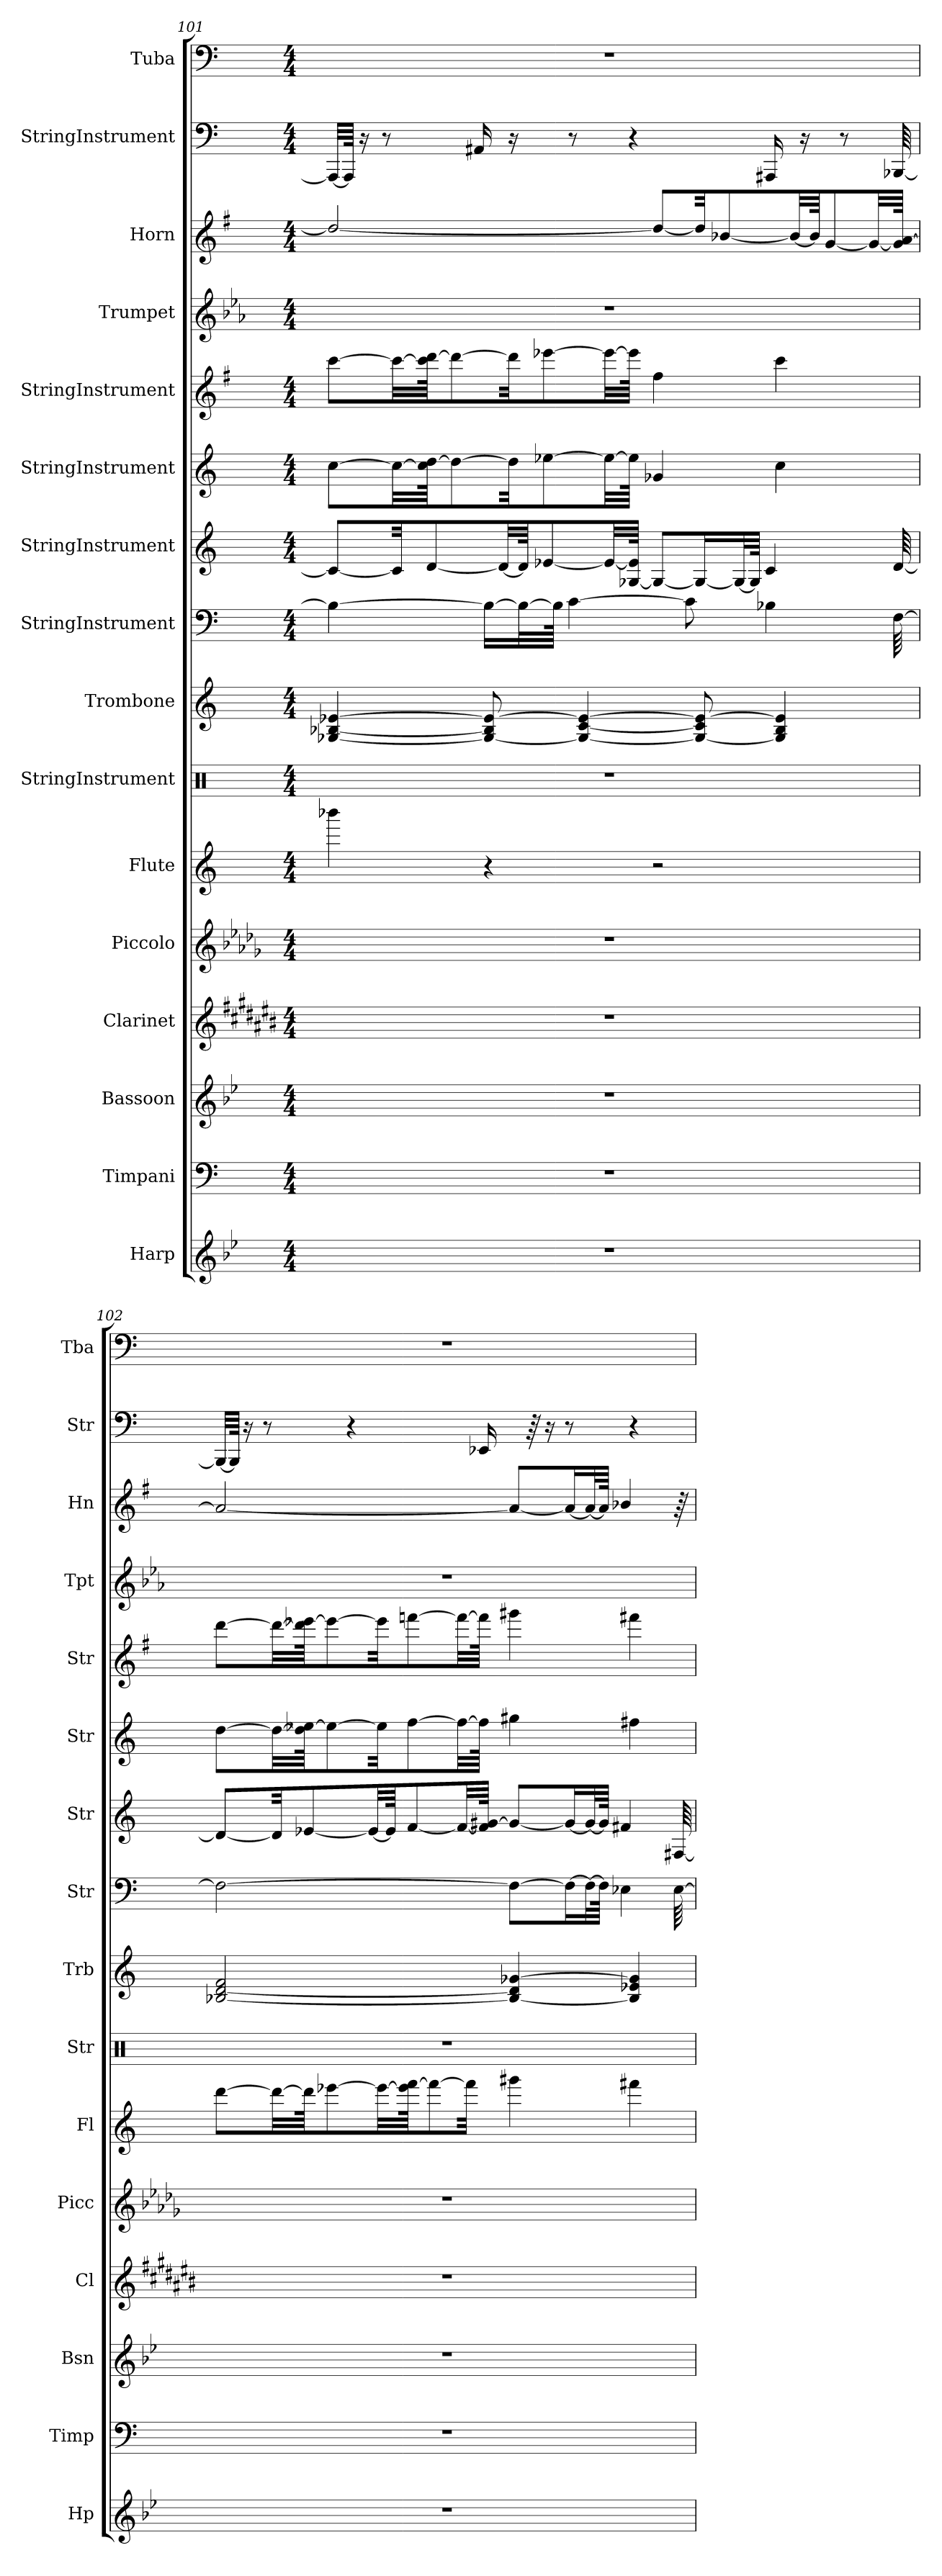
**kern	**kern	**kern	**kern	**kern	**kern	**kern	**kern	**kern	**kern	**kern	**kern	**kern	**kern	**kern	**kern
*part16	*part15	*part14	*part13	*part12	*part11	*part10	*part9	*part8	*part7	*part6	*part5	*part4	*part3	*part2	*part1
*staff16	*staff15	*staff14	*staff13	*staff12	*staff11	*staff10	*staff9	*staff8	*staff7	*staff6	*staff5	*staff4	*staff3	*staff2	*staff1
*I"Harp	*I"Timpani	*I"Bassoon	*I"Clarinet	*I"Piccolo	*I"Flute	*I"StringInstrument	*I"Trombone	*I"StringInstrument	*I"StringInstrument	*I"StringInstrument	*I"StringInstrument	*I"Trumpet	*I"Horn	*I"StringInstrument	*I"Tuba
*I'Hp	*I'Timp	*I'Bsn	*I'Cl	*I'Picc	*I'Fl	*I'Str	*I'Trb	*I'Str	*I'Str	*I'Str	*I'Str	*I'Tpt	*I'Hn	*I'Str	*I'Tba
!!LO:PB:g=z
*clefG2	*clefF4	*clefG2	*clefG2	*clefG2	*clefG2	*clefX	*clefG2	*clefF4	*clefG2	*clefG2	*clefG2	*clefG2	*clefG2	*clefF4	*clefF4
*	*	*	*ITrd1c2	*ITrd-7c-12	*	*	*	*	*	*	*	*ITrd1c2	*ITrd4c7	*	*
*k[b-e-]	*k[]	*k[b-e-]	*k[f#c#g#d#a#]	*k[b-e-a-d-g-]	*k[]	*k[]	*k[]	*k[]	*k[]	*k[]	*k[f#]	*k[b-e-a-d-g-]	*k[]	*k[]	*k[]
*M4/4	*M4/4	*M4/4	*M4/4	*M4/4	*M4/4	*M4/4	*M4/4	*M4/4	*M4/4	*M4/4	*M4/4	*M4/4	*M4/4	*M4/4	*M4/4
*MM117	*MM117	*MM117	*MM117	*MM117	*MM117	*MM117	*MM117	*MM117	*MM117	*MM117	*MM117	*MM117	*MM117	*MM117	*MM117
=101	=101	=101	=101	=101	=101	=101	=101	=101	=101	=101	=101	=101	=101	=101	=101
1r	1r	1r	1r	1r	4bbb-X\	1r	[4G-X/ [4B-X/ [4e-X/	4B-\_	8c/L_	[8cc\L	[8ccc\L	1r	2g-/_	32AAA#/LLL_	1r
.	.	.	.	.	.	.	.	.	.	.	.	.	.	64AAA#/JJJk]	.
.	.	.	.	.	.	.	.	.	.	.	.	.	.	16r	.
.	.	.	.	.	.	.	.	.	.	.	.	.	.	8r	.
.	.	.	.	.	.	.	.	.	32c/KK]	32cc\LL_	32ccc\LL_	.	.	.	.
.	.	.	.	.	.	.	.	.	[8d/	64cc\] [64dd\JJK	64ccc\] [64ddd\JJK	.	.	.	.
.	.	.	.	.	.	.	.	.	.	8dd\_	8ddd\_	.	.	.	.
.	.	.	.	.	.	.	.	.	.	.	.	.	.	16AA#X/	.
.	.	.	.	.	4r	.	8G-/_ 8B-/] 8e-/_	16B-\LL_	.	.	.	.	.	.	.
.	.	.	.	.	.	.	.	.	32d/LL_	.	.	.	.	.	.
.	.	.	.	.	.	.	.	.	.	32dd\KK]	32ddd\KK]	.	.	16r	.
.	.	.	.	.	.	.	.	32B-\L_	64d/JJK]	.	.	.	.	.	.
.	.	.	.	.	.	.	.	.	[8e-X/	[8ee-X\	[8eee-X\	.	.	.	.
.	.	.	.	.	.	.	.	64B-\JJJk]	.	.	.	.	.	.	.
.	.	.	.	.	.	.	.	[4c\	.	.	.	.	.	8r	.
.	.	.	.	.	.	.	4G-/_ [4c/ 4e-/_	.	.	.	.	.	.	.	.
.	.	.	.	.	.	.	.	.	32e-/LL_	32ee-\LL_	32eee-\LL_	.	.	.	.
.	.	.	.	.	.	.	.	.	[64G-X/ 64e-/]JJJk	64ee-\JJJk]	64eee-\JJJk]	.	.	4r	.
.	.	.	.	.	2r	.	.	.	8G-/L_	4g-X/	4ff#\	.	8g-/L_	.	.
.	.	.	.	.	.	.	.	8c\]	.	.	.	.	.	.	.
.	.	.	.	.	.	.	8G-/_ 8c/] 8e-/_	.	16G-/L_	.	.	.	32g-/KK]	.	.
.	.	.	.	.	.	.	.	.	.	.	.	.	[8e-X/	.	.
.	.	.	.	.	.	.	.	.	32G-/L_	.	.	.	.	.	.
.	.	.	.	.	.	.	.	.	64G-/JJJk]	.	.	.	.	.	.
.	.	.	.	.	.	.	.	4B-X\	4c/	.	.	.	.	16AAA#X/	.
.	.	.	.	.	.	.	4G-/] 4B-/ 4e-/]	.	.	4cc\	4ccc\	.	.	.	.
.	.	.	.	.	.	.	.	.	.	.	.	.	32e-/LL_	.	.
.	.	.	.	.	.	.	.	.	.	.	.	.	.	16r	.
.	.	.	.	.	.	.	.	.	.	.	.	.	64e-/JJK]	.	.
.	.	.	.	.	.	.	.	.	.	.	.	.	[8c/	.	.
.	.	.	.	.	.	.	.	.	.	.	.	.	.	8r	.
.	.	.	.	.	.	.	.	.	.	.	.	.	32c/LL_	.	.
.	.	.	.	.	.	.	.	[64F\	[64d/	.	.	.	64c/] [64d/JJJk	[64BBB-X/	.
!!LO:PB:g=z
=102	=102	=102	=102	=102	=102	=102	=102	=102	=102	=102	=102	=102	=102	=102	=102
*	*	*	*	*	*	*	*	*	*	*	*	*	*	*	*MM110
*	*	*	*	*	*	*	*	*	*	*	*	*	*	*	*^
*	*	*	*	*	*	*	*	*	*	*	*	*	*	*	*	*^
*	*	*	*	*	*	*	*	*	*	*	*	*	*	*	*	*	*^
1r	1r	1r	1r	1r	[8ddd\L	1r	[2B-X/ [2d/ 2f/	2F\_	8d/L_	[8dd\L	[8ddd\L	1r	2d/_	32BBB-/LLL_	1r	4ryy	2ryy	2.ryy
.	.	.	.	.	.	.	.	.	.	.	.	.	.	64BBB-/JJJk]	.	.	.	.
.	.	.	.	.	.	.	.	.	.	.	.	.	.	16r	.	.	.	.
.	.	.	.	.	.	.	.	.	.	.	.	.	.	8r	.	.	.	.
.	.	.	.	.	32ddd\LL_	.	.	.	32d/KK]	32dd\LL_	32ddd\LL_	.	.	.	.	.	.	.
.	.	.	.	.	64ddd\JJK]	.	.	.	[8e-X/	64dd\] [64ee-X\JJK	64ddd\] [64eee-X\JJK	.	.	.	.	.	.	.
.	.	.	.	.	[8eee-X\	.	.	.	.	8ee-\_	8eee-\_	.	.	.	.	.	.	.
.	.	.	.	.	.	.	.	.	.	.	.	.	.	4r	.	.	.	.
*	*	*	*	*	*	*	*	*	*	*	*	*	*	*	*MM117	*	*	*
.	.	.	.	.	.	.	.	.	.	.	.	.	.	.	.	2.ryy	.	.
.	.	.	.	.	.	.	.	.	32e-/LL_	.	.	.	.	.	.	.	.	.
.	.	.	.	.	32eee-\LL_	.	.	.	.	32ee-\KK]	32eee-\KK]	.	.	.	.	.	.	.
.	.	.	.	.	.	.	.	.	64e-/JJK]	.	.	.	.	.	.	.	.	.
.	.	.	.	.	64eee-\] [64fff\JJK	.	.	.	[8f/	[8ff\	[8fffn\	.	.	.	.	.	.	.
.	.	.	.	.	8fff\_	.	.	.	.	.	.	.	.	.	.	.	.	.
.	.	.	.	.	.	.	.	.	32f/LL_	32ff\LL_	32fff\LL_	.	.	.	.	.	.	.
.	.	.	.	.	32fff\Jkk]	.	.	.	.	.	.	.	.	.	.	.	.	.
.	.	.	.	.	.	.	.	.	64f/] [64g#X/JJJk	64ff\JJJk]	64fff\JJJk]	.	.	16EE-X/	.	.	.	.
*	*	*	*	*	*	*	*	*	*	*	*	*	*	*	*MM106	*	*	*
.	.	.	.	.	4ggg#X\	.	4B-/_ 4d/] [4g-X/	8F\L_	8g#/L_	4gg#X\	4ggg#X\	.	8d/L_	.	.	.	2ryy	.
.	.	.	.	.	.	.	.	.	.	.	.	.	.	64r	.	.	.	.
.	.	.	.	.	.	.	.	.	.	.	.	.	.	16r	.	.	.	.
.	.	.	.	.	.	.	.	16F\L_	16g#/L_	.	.	.	16d/L_	8r	.	.	.	.
.	.	.	.	.	.	.	.	32F\L_	32g#/L_	.	.	.	32d/L_	.	.	.	.	.
.	.	.	.	.	.	.	.	64F\JJJk]	64g#/JJJk]	.	.	.	64d/JJJk]	.	.	.	.	.
.	.	.	.	.	.	.	.	4E-X\	4f#X/	.	.	.	4e-X/	.	.	.	.	.
*	*	*	*	*	*	*	*	*	*	*	*	*	*	*	*MM94	*	*	*
.	.	.	.	.	4fff#X\	.	4B-/] 4e-X/ 4g-/]	.	.	4ff#X\	4fff#X\	.	.	4r	.	.	.	4ryy
.	.	.	.	.	.	.	.	[64E-\	[64F#X/	.	.	.	64r	.	.	.	.	.
*	*	*	*	*	*	*	*	*	*	*	*	*	*	*	*v	*v	*v	*v
=	=	=	=	=	=	=	=	=	=	=	=	=	=	=	=
*-	*-	*-	*-	*-	*-	*-	*-	*-	*-	*-	*-	*-	*-	*-	*-
